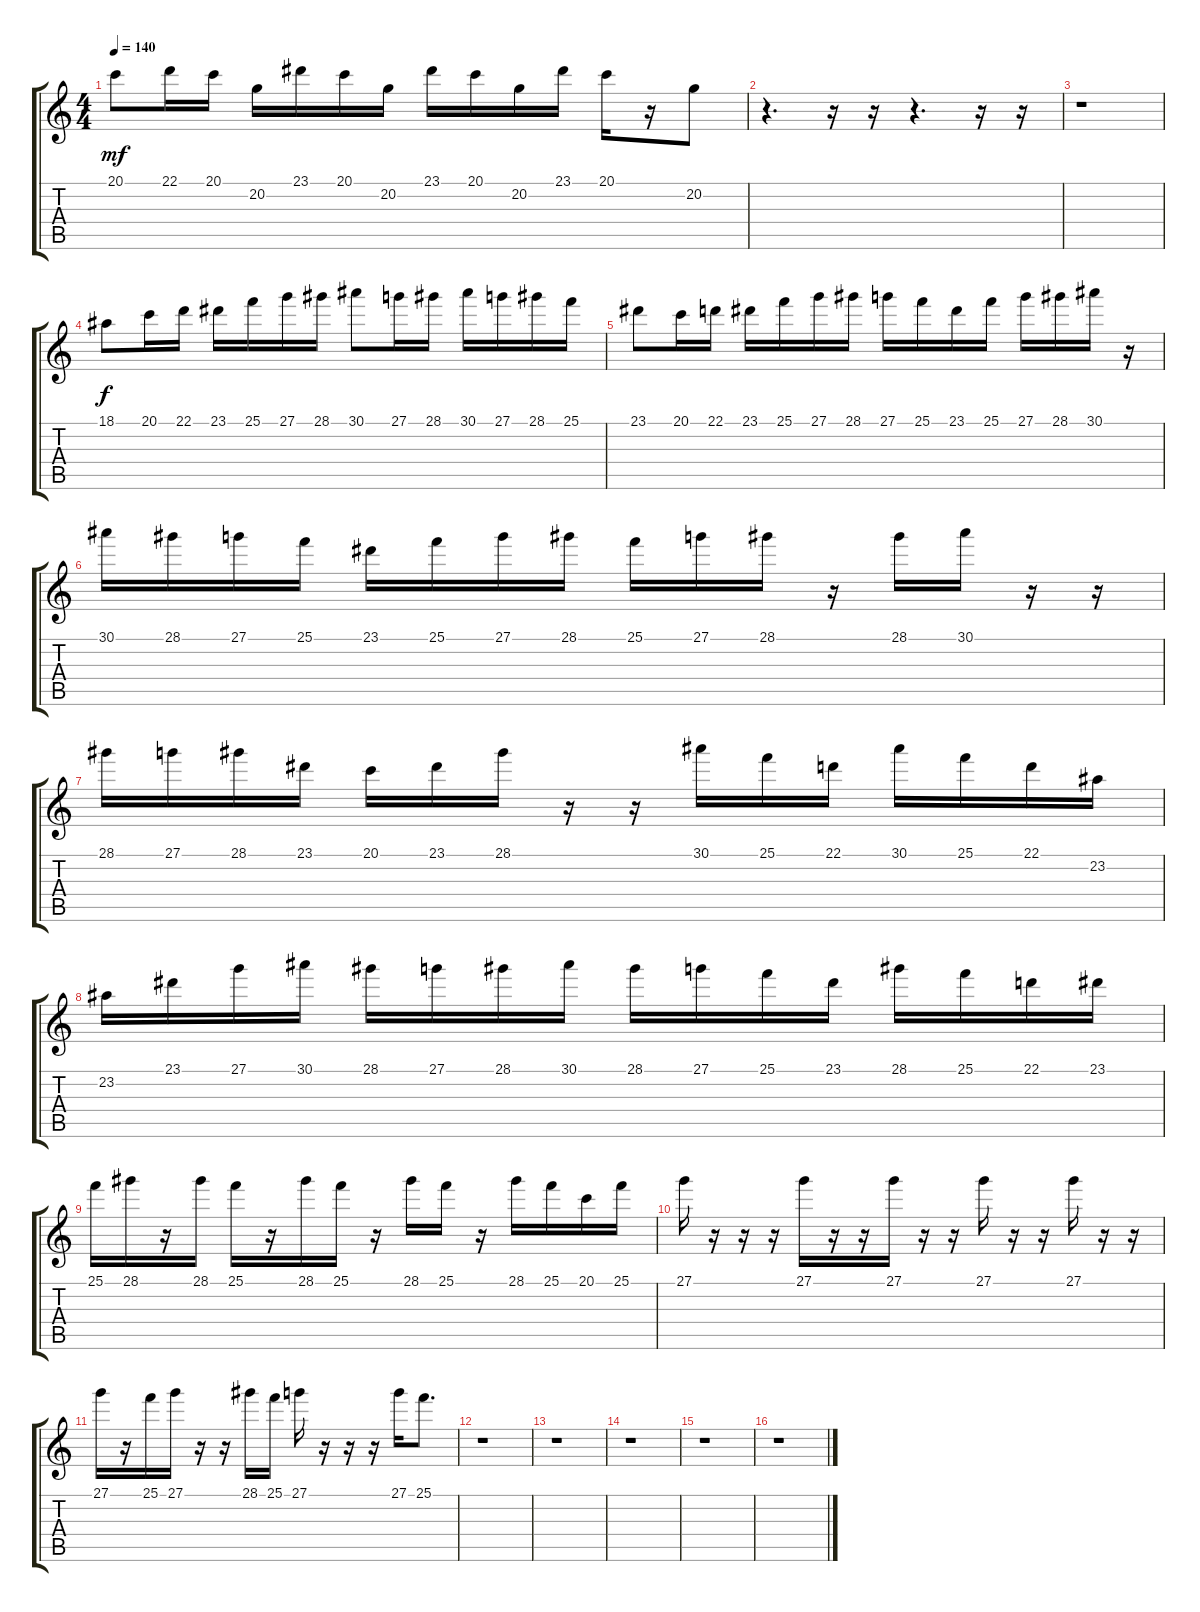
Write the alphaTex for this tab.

\track "" {instrument orchestralharp}
\staff {score tabs}
\tuning (E4 B3 G3 D3 A2 E2) {hide}
\ts (4 4)
\tempo 140
\clef g2
\ks c
20.1.8{dy mf} 22.1.16 20.1.16 20.2.16 23.1.16 20.1.16 20.2.16 23.1.16 20.1.16 20.2.16 23.1.16 20.1.16 r.16 20.2.8 |
r.4{d} r.16 r.16 r.4{d} r.16 r.16 |
r.1 |
18.1.8{dy f} 20.1.16 22.1.16 23.1.16 25.1.16 27.1.16 28.1.16 30.1.8 27.1.16 28.1.16 30.1.16 27.1.16 28.1.16 25.1.16 |
23.1.8 20.1.16 22.1.16 23.1.16 25.1.16 27.1.16 28.1.16 27.1.16 25.1.16 23.1.16 25.1.16 27.1.16 28.1.16 30.1.16 r.16 |
30.1.16 28.1.16 27.1.16 25.1.16 23.1.16 25.1.16 27.1.16 28.1.16 25.1.16 27.1.16 28.1.16 r.16 28.1.16 30.1.16 r.16 r.16 |
28.1.16 27.1.16 28.1.16 23.1.16 20.1.16 23.1.16 28.1.16 r.16 r.16 30.1.16 25.1.16 22.1.16 30.1.16 25.1.16 22.1.16 23.2.16 |
23.2.16 23.1.16 27.1.16 30.1.16 28.1.16 27.1.16 28.1.16 30.1.16 28.1.16 27.1.16 25.1.16 23.1.16 28.1.16 25.1.16 22.1.16 23.1.16 |
25.1.16 28.1.16 r.16 28.1.16 25.1.16 r.16 28.1.16 25.1.16 r.16 28.1.16 25.1.16 r.16 28.1.16 25.1.16 20.1.16 25.1.16 |
27.1.16 r.16 r.16 r.16 27.1.16 r.16 r.16 27.1.16 r.16 r.16 27.1.16 r.16 r.16 27.1.16 r.16 r.16 |
27.1.16 r.16 25.1.16 27.1.16 r.16 r.16 28.1.16 25.1.16 27.1.16 r.16 r.16 r.16 27.1.16 25.1.8{d} |
r.1 |
r.1 |
r.1 |
r.1 |
r.1
